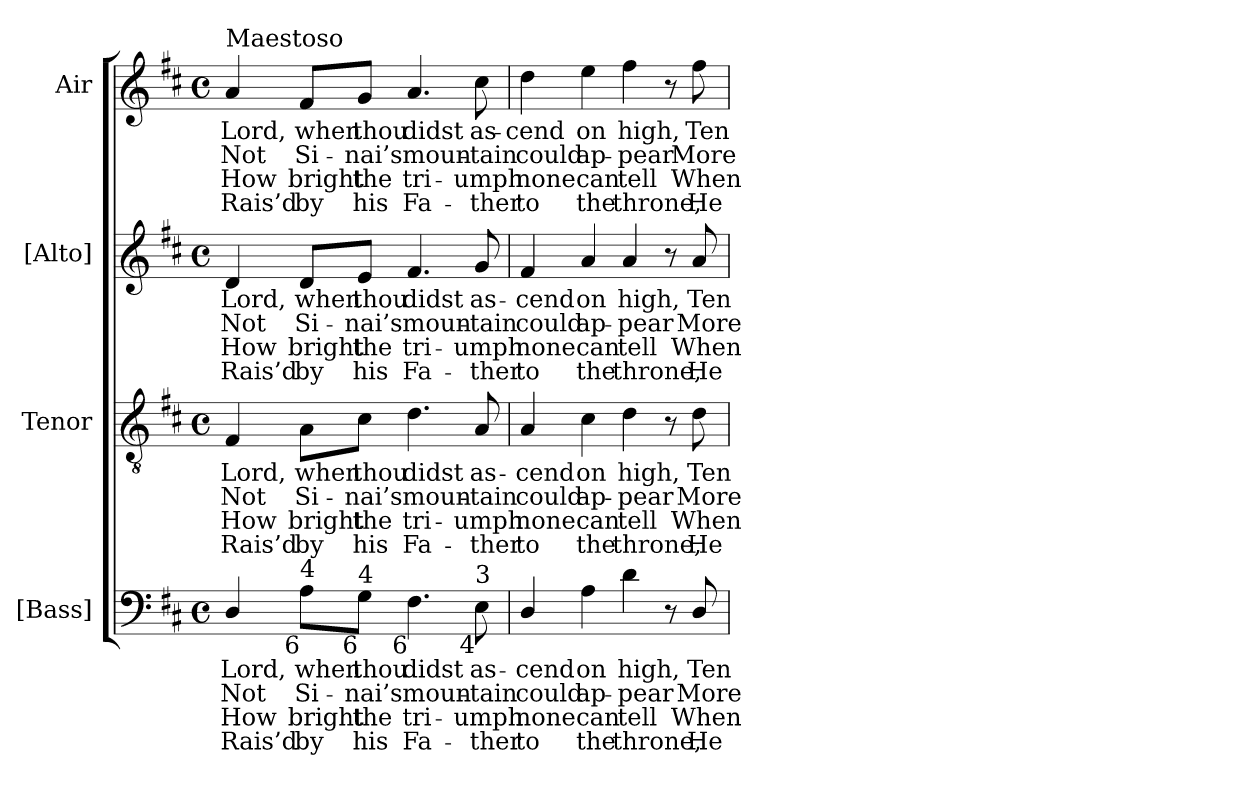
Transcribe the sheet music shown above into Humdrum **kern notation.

**kern	**text	**text	**text	**text	**kern	**text	**text	**text	**text	**kern	**text	**text	**text	**text	**kern	**text	**text	**text	**text
*part4	*part4	*part4	*part4	*part4	*part3	*part3	*part3	*part3	*part3	*part2	*part2	*part2	*part2	*part2	*part1	*part1	*part1	*part1	*part1
*staff4	*staff4	*staff4	*staff4	*staff4	*staff3	*staff3	*staff3	*staff3	*staff3	*staff2	*staff2	*staff2	*staff2	*staff2	*staff1	*staff1	*staff1	*staff1	*staff1
*I"[Bass]	*	*	*	*	*I"Tenor	*	*	*	*	*I"[Alto]	*	*	*	*	*I"Air	*	*	*	*
*I'B.	*	*	*	*	*I'T.	*	*	*	*	*I'A.	*	*	*	*	*	*	*	*	*
!!LO:PB:g=z
*clefF4	*	*	*	*	*clefGv2	*	*	*	*	*clefG2	*	*	*	*	*clefG2	*	*	*	*
*	*	*	*	*	*ITrd7c12	*	*	*	*	*	*	*	*	*	*	*	*	*	*
*k[f#c#]	*	*	*	*	*k[f#c#]	*	*	*	*	*k[f#c#]	*	*	*	*	*k[f#c#]	*	*	*	*
*D:	*	*	*	*	*D:	*	*	*	*	*D:	*	*	*	*	*D:	*	*	*	*
*M4/4	*	*	*	*	*M4/4	*	*	*	*	*M4/4	*	*	*	*	*M4/4	*	*	*	*
*met(c)	*	*	*	*	*met(c)	*	*	*	*	*met(c)	*	*	*	*	*met(c)	*	*	*	*
=1	=1	=1	=1	=1	=1	=1	=1	=1	=1	=1	=1	=1	=1	=1	=1	=1	=1	=1	=1
!	!LO:LY:b:color=#000000	!LO:LY:b:color=#000000	!LO:LY:b:color=#000000	!LO:LY:b:color=#000000	!	!	!	!	!	!	!	!	!	!	!	!	!	!	!
!	!	!	!	!	!	!LO:LY:b:color=#000000	!LO:LY:b:color=#000000	!LO:LY:b:color=#000000	!LO:LY:b:color=#000000	!	!	!	!	!	!	!	!	!	!
!	!	!	!	!	!	!	!	!	!	!	!LO:LY:b:color=#000000	!LO:LY:b:color=#000000	!LO:LY:b:color=#000000	!LO:LY:b:color=#000000	!	!	!	!	!
!	!	!	!	!	!	!	!	!	!	!	!	!	!	!	!LO:TX:a:t=Maestoso	!	!	!	!
!	!	!	!	!	!	!	!	!	!	!	!	!	!	!	!	!LO:LY:b:color=#000000	!LO:LY:b:color=#000000	!LO:LY:b:color=#000000	!LO:LY:b:color=#000000
4Di/	Lord,	Not	How	Rais’d	4FF#i/	Lord,	Not	How	Rais’d	4di/	Lord,	Not	How	Rais’d	4ai/	Lord,	Not	How	Rais’d
!	!LO:LY:b:color=#000000	!LO:LY:b:color=#000000	!LO:LY:b:color=#000000	!LO:LY:b:color=#000000	!	!	!	!	!	!	!	!	!	!	!	!	!	!	!
!	!	!	!	!	!	!LO:LY:b:color=#000000	!LO:LY:b:color=#000000	!LO:LY:b:color=#000000	!LO:LY:b:color=#000000	!	!	!	!	!	!	!	!	!	!
!	!	!	!	!	!	!	!	!	!	!	!LO:LY:b:color=#000000	!LO:LY:b:color=#000000	!LO:LY:b:color=#000000	!LO:LY:b:color=#000000	!	!	!	!	!
!LO:TX:b:rj:t=6	!	!	!	!	!	!	!	!	!	!	!	!	!	!	!	!	!	!	!
!LO:TX:t=4	!	!	!	!	!	!	!	!	!	!	!	!	!	!	!	!	!	!	!
!	!	!	!	!	!	!	!	!	!	!	!	!	!	!	!	!LO:LY:b:color=#000000	!LO:LY:b:color=#000000	!LO:LY:b:color=#000000	!LO:LY:b:color=#000000
8Ai\L	when	Si-	bright	by	8AAi\L	when	Si-	bright	by	8di/L	when	Si-	bright	by	8f#i/L	when	Si-	bright	by
!	!LO:LY:b:color=#000000	!LO:LY:b:color=#000000	!LO:LY:b:color=#000000	!LO:LY:b:color=#000000	!	!	!	!	!	!	!	!	!	!	!	!	!	!	!
!	!	!	!	!	!	!LO:LY:b:color=#000000	!LO:LY:b:color=#000000	!LO:LY:b:color=#000000	!LO:LY:b:color=#000000	!	!	!	!	!	!	!	!	!	!
!	!	!	!	!	!	!	!	!	!	!	!LO:LY:b:color=#000000	!LO:LY:b:color=#000000	!LO:LY:b:color=#000000	!LO:LY:b:color=#000000	!	!	!	!	!
!LO:TX:b:rj:t=6	!	!	!	!	!	!	!	!	!	!	!	!	!	!	!	!	!	!	!
!LO:TX:t=4	!	!	!	!	!	!	!	!	!	!	!	!	!	!	!	!	!	!	!
!	!	!	!	!	!	!	!	!	!	!	!	!	!	!	!	!LO:LY:b:color=#000000	!LO:LY:b:color=#000000	!LO:LY:b:color=#000000	!LO:LY:b:color=#000000
8Gi\J	thou	-nai’s	the	his	8C#i\J	thou	-nai’s	the	his	8ei/J	thou	-nai’s	the	his	8gi/J	thou	-nai’s	the	his
!	!LO:LY:b:color=#000000	!LO:LY:b:color=#000000	!LO:LY:b:color=#000000	!LO:LY:b:color=#000000	!	!	!	!	!	!	!	!	!	!	!	!	!	!	!
!	!	!	!	!	!	!LO:LY:b:color=#000000	!LO:LY:b:color=#000000	!LO:LY:b:color=#000000	!LO:LY:b:color=#000000	!	!	!	!	!	!	!	!	!	!
!	!	!	!	!	!	!	!	!	!	!	!LO:LY:b:color=#000000	!LO:LY:b:color=#000000	!LO:LY:b:color=#000000	!LO:LY:b:color=#000000	!	!	!	!	!
!LO:TX:b:rj:t=6	!	!	!	!	!	!	!	!	!	!	!	!	!	!	!	!	!	!	!
!	!	!	!	!	!	!	!	!	!	!	!	!	!	!	!	!LO:LY:b:color=#000000	!LO:LY:b:color=#000000	!LO:LY:b:color=#000000	!LO:LY:b:color=#000000
4.F#i\	didst	moun-	tri-	-Fa-	4.Di\	didst	moun-	tri-	-Fa-	4.f#i/	didst	moun-	tri-	-Fa-	4.ai/	didst	moun-	tri-	-Fa-
!	!LO:LY:b:color=#000000	!LO:LY:b:color=#000000	!LO:LY:b:color=#000000	!LO:LY:b:color=#000000	!	!	!	!	!	!	!	!	!	!	!	!	!	!	!
!	!	!	!	!	!	!LO:LY:b:color=#000000	!LO:LY:b:color=#000000	!LO:LY:b:color=#000000	!LO:LY:b:color=#000000	!	!	!	!	!	!	!	!	!	!
!	!	!	!	!	!	!	!	!	!	!	!LO:LY:b:color=#000000	!LO:LY:b:color=#000000	!LO:LY:b:color=#000000	!LO:LY:b:color=#000000	!	!	!	!	!
!LO:TX:b:rj:t=4	!	!	!	!	!	!	!	!	!	!	!	!	!	!	!	!	!	!	!
!LO:TX:t=3	!	!	!	!	!	!	!	!	!	!	!	!	!	!	!	!	!	!	!
!	!	!	!	!	!	!	!	!	!	!	!	!	!	!	!	!LO:LY:b:color=#000000	!LO:LY:b:color=#000000	!LO:LY:b:color=#000000	!LO:LY:b:color=#000000
8Ei\	as-	-tain	-umph	ther	8AAi/	as-	-tain	-umph	ther	8gi/	as-	-tain	-umph	ther	8cc#i\	as-	-tain	-umph	ther
=2	=2	=2	=2	=2	=2	=2	=2	=2	=2	=2	=2	=2	=2	=2	=2	=2	=2	=2	=2
!	!LO:LY:b:color=#000000	!LO:LY:b:color=#000000	!LO:LY:b:color=#000000	!LO:LY:b:color=#000000	!	!	!	!	!	!	!	!	!	!	!	!	!	!	!
!	!	!	!	!	!	!LO:LY:b:color=#000000	!LO:LY:b:color=#000000	!LO:LY:b:color=#000000	!LO:LY:b:color=#000000	!	!	!	!	!	!	!	!	!	!
!	!	!	!	!	!	!	!	!	!	!	!LO:LY:b:color=#000000	!LO:LY:b:color=#000000	!LO:LY:b:color=#000000	!LO:LY:b:color=#000000	!	!	!	!	!
!	!	!	!	!	!	!	!	!	!	!	!	!	!	!	!	!LO:LY:b:color=#000000	!LO:LY:b:color=#000000	!LO:LY:b:color=#000000	!LO:LY:b:color=#000000
4Di/	-cend	could	none	to	4AAi/	-cend	could	none	to	4f#i/	-cend	could	none	to	4ddi\	-cend	could	none	to
!	!LO:LY:b:color=#000000	!LO:LY:b:color=#000000	!LO:LY:b:color=#000000	!LO:LY:b:color=#000000	!	!	!	!	!	!	!	!	!	!	!	!	!	!	!
!	!	!	!	!	!	!LO:LY:b:color=#000000	!LO:LY:b:color=#000000	!LO:LY:b:color=#000000	!LO:LY:b:color=#000000	!	!	!	!	!	!	!	!	!	!
!	!	!	!	!	!	!	!	!	!	!	!LO:LY:b:color=#000000	!LO:LY:b:color=#000000	!LO:LY:b:color=#000000	!LO:LY:b:color=#000000	!	!	!	!	!
!	!	!	!	!	!	!	!	!	!	!	!	!	!	!	!	!LO:LY:b:color=#000000	!LO:LY:b:color=#000000	!LO:LY:b:color=#000000	!LO:LY:b:color=#000000
4Ai\	on	ap-	can	the	4C#i\	on	ap-	can	the	4ai/	on	ap-	can	the	4eei\	on	ap-	can	the
!	!LO:LY:b:color=#000000	!LO:LY:b:color=#000000	!LO:LY:b:color=#000000	!LO:LY:b:color=#000000	!	!	!	!	!	!	!	!	!	!	!	!	!	!	!
!	!	!	!	!	!	!LO:LY:b:color=#000000	!LO:LY:b:color=#000000	!LO:LY:b:color=#000000	!LO:LY:b:color=#000000	!	!	!	!	!	!	!	!	!	!
!	!	!	!	!	!	!	!	!	!	!	!LO:LY:b:color=#000000	!LO:LY:b:color=#000000	!LO:LY:b:color=#000000	!LO:LY:b:color=#000000	!	!	!	!	!
!	!	!	!	!	!	!	!	!	!	!	!	!	!	!	!	!LO:LY:b:color=#000000	!LO:LY:b:color=#000000	!LO:LY:b:color=#000000	!LO:LY:b:color=#000000
4di\	high,	-pear	tell	throne,	4Di\	high,	-pear	tell	throne,	4ai/	high,	-pear	tell	throne,	4ff#i\	high,	-pear	tell	throne,
8r	.	.	.	.	8r	.	.	.	.	8r	.	.	.	.	8r	.	.	.	.
!	!LO:LY:b:color=#000000	!LO:LY:b:color=#000000	!LO:LY:b:color=#000000	!LO:LY:b:color=#000000	!	!	!	!	!	!	!	!	!	!	!	!	!	!	!
!	!	!	!	!	!	!LO:LY:b:color=#000000	!LO:LY:b:color=#000000	!LO:LY:b:color=#000000	!LO:LY:b:color=#000000	!	!	!	!	!	!	!	!	!	!
!	!	!	!	!	!	!	!	!	!	!	!LO:LY:b:color=#000000	!LO:LY:b:color=#000000	!LO:LY:b:color=#000000	!LO:LY:b:color=#000000	!	!	!	!	!
!	!	!	!	!	!	!	!	!	!	!	!	!	!	!	!	!LO:LY:b:color=#000000	!LO:LY:b:color=#000000	!LO:LY:b:color=#000000	!LO:LY:b:color=#000000
8Di/	Ten	More	When	He	8Di\	Ten	More	When	He	8ai/	Ten	More	When	He	8ff#i\	Ten	More	When	He
=	=	=	=	=	=	=	=	=	=	=	=	=	=	=	=	=	=	=	=
*-	*-	*-	*-	*-	*-	*-	*-	*-	*-	*-	*-	*-	*-	*-	*-	*-	*-	*-	*-
